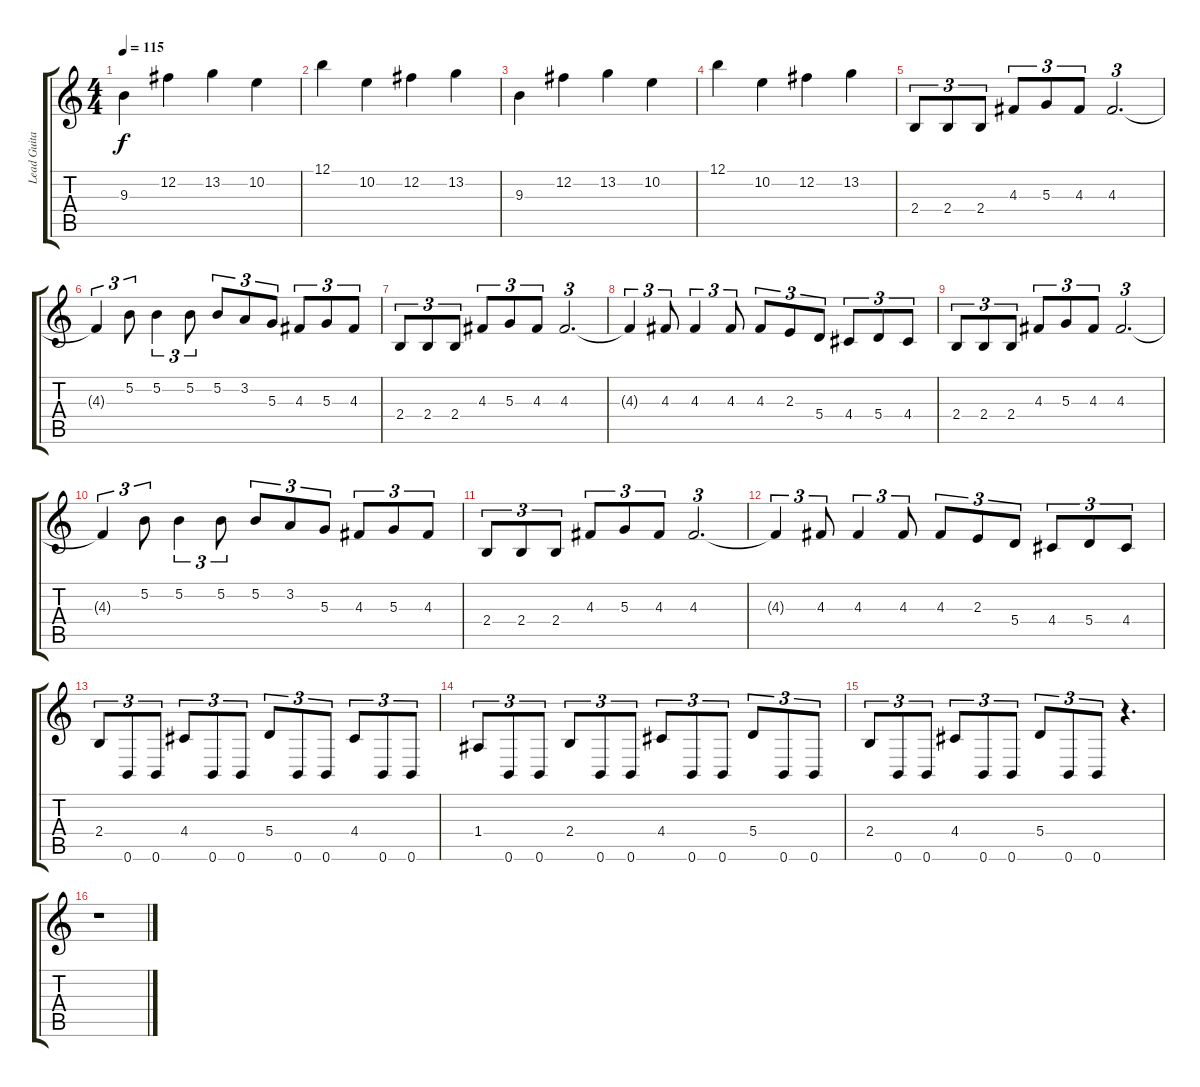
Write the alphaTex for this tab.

\track ("Lead Guitar 2" "Lead Guita") {instrument distortionguitar}
\staff {score tabs}
\tuning (B3 Gb3 D3 A2 E2 B1) {hide}
\ts (4 4)
\tempo 115
\clef g2
\ks c
9.3.4{dy f} 12.2.4 13.2.4 10.2.4 |
12.1.4 10.2.4 12.2.4 13.2.4 |
9.3.4 12.2.4 13.2.4 10.2.4 |
12.1.4 10.2.4 12.2.4 13.2.4 |
2.4.8{tu (3 2) volume 10} 2.4.8{tu (3 2)} 2.4.8{tu (3 2)} 4.3.8{tu (3 2)} 5.3.8{tu (3 2)} 4.3.8{tu (3 2)} 4.3.2{d tu (3 2)} |
4.3{t}.4{tu (3 2)} 5.2.8{tu (3 2)} 5.2.4{tu (3 2)} 5.2.8{tu (3 2)} 5.2.8{tu (3 2)} 3.2.8{tu (3 2)} 5.3.8{tu (3 2)} 4.3.8{tu (3 2)} 5.3.8{tu (3 2)} 4.3.8{tu (3 2)} |
2.4.8{tu (3 2)} 2.4.8{tu (3 2)} 2.4.8{tu (3 2)} 4.3.8{tu (3 2)} 5.3.8{tu (3 2)} 4.3.8{tu (3 2)} 4.3.2{d tu (3 2)} |
4.3{t}.4{tu (3 2)} 4.3.8{tu (3 2)} 4.3.4{tu (3 2)} 4.3.8{tu (3 2)} 4.3.8{tu (3 2)} 2.3.8{tu (3 2)} 5.4.8{tu (3 2)} 4.4.8{tu (3 2)} 5.4.8{tu (3 2)} 4.4.8{tu (3 2)} |
2.4.8{tu (3 2)} 2.4.8{tu (3 2)} 2.4.8{tu (3 2)} 4.3.8{tu (3 2)} 5.3.8{tu (3 2)} 4.3.8{tu (3 2)} 4.3.2{d tu (3 2)} |
4.3{t}.4{tu (3 2)} 5.2.8{tu (3 2)} 5.2.4{tu (3 2)} 5.2.8{tu (3 2)} 5.2.8{tu (3 2)} 3.2.8{tu (3 2)} 5.3.8{tu (3 2)} 4.3.8{tu (3 2)} 5.3.8{tu (3 2)} 4.3.8{tu (3 2)} |
2.4.8{tu (3 2)} 2.4.8{tu (3 2)} 2.4.8{tu (3 2)} 4.3.8{tu (3 2)} 5.3.8{tu (3 2)} 4.3.8{tu (3 2)} 4.3.2{d tu (3 2)} |
4.3{t}.4{tu (3 2)} 4.3.8{tu (3 2)} 4.3.4{tu (3 2)} 4.3.8{tu (3 2)} 4.3.8{tu (3 2)} 2.3.8{tu (3 2)} 5.4.8{tu (3 2)} 4.4.8{tu (3 2)} 5.4.8{tu (3 2)} 4.4.8{tu (3 2)} |
2.4.8{tu (3 2)} 0.6.8{tu (3 2)} 0.6.8{tu (3 2)} 4.4.8{tu (3 2)} 0.6.8{tu (3 2)} 0.6.8{tu (3 2)} 5.4.8{tu (3 2)} 0.6.8{tu (3 2)} 0.6.8{tu (3 2)} 4.4.8{tu (3 2)} 0.6.8{tu (3 2)} 0.6.8{tu (3 2)} |
1.4.8{tu (3 2)} 0.6.8{tu (3 2)} 0.6.8{tu (3 2)} 2.4.8{tu (3 2)} 0.6.8{tu (3 2)} 0.6.8{tu (3 2)} 4.4.8{tu (3 2)} 0.6.8{tu (3 2)} 0.6.8{tu (3 2)} 5.4.8{tu (3 2)} 0.6.8{tu (3 2)} 0.6.8{tu (3 2)} |
2.4.8{tu (3 2)} 0.6.8{tu (3 2)} 0.6.8{tu (3 2)} 4.4.8{tu (3 2)} 0.6.8{tu (3 2)} 0.6.8{tu (3 2)} 5.4.8{tu (3 2)} 0.6.8{tu (3 2)} 0.6.8{tu (3 2)} r.4{d tu (3 2)} |
r.1
